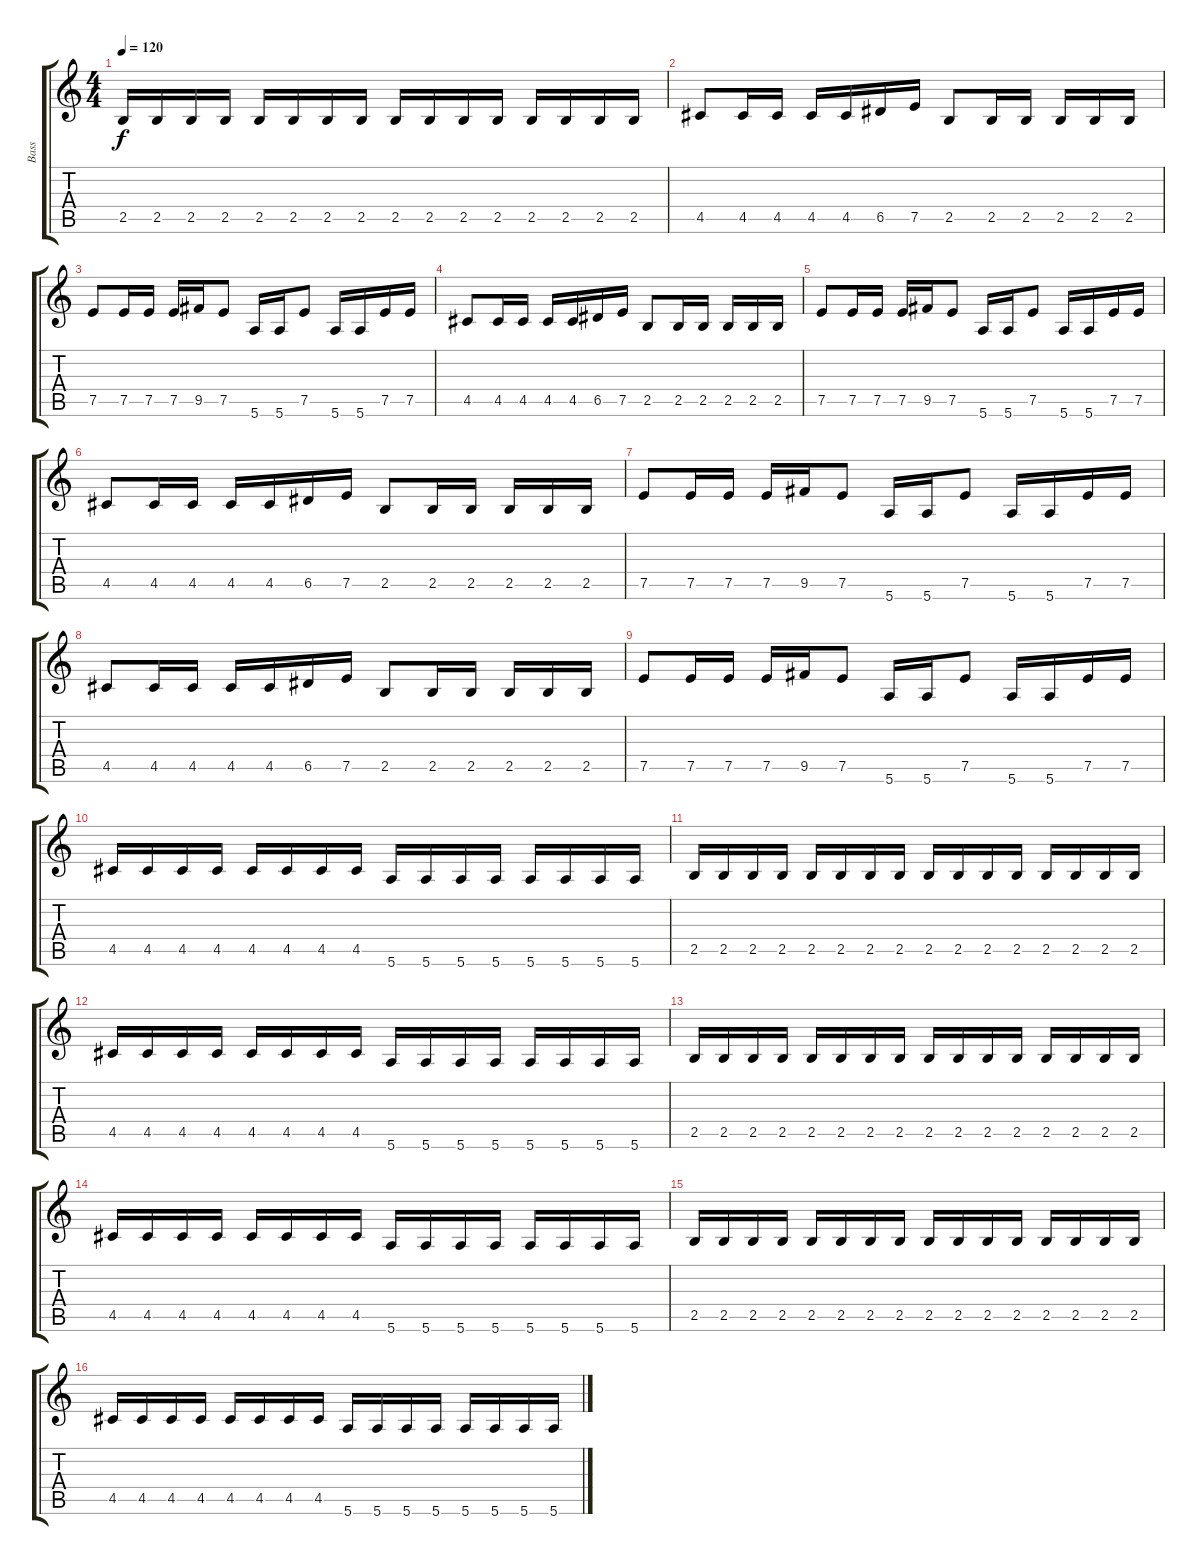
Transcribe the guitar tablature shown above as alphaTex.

\track ("Bass" "Bass") {instrument electricbassfinger}
\staff {score tabs}
\tuning (E4 B3 G3 D3 A2 E2) {hide}
\ts (4 4)
\tempo 120
\clef g2
\ks c
2.5.16{dy f} 2.5.16 2.5.16 2.5.16 2.5.16 2.5.16 2.5.16 2.5.16 2.5.16 2.5.16 2.5.16 2.5.16 2.5.16 2.5.16 2.5.16 2.5.16 |
4.5.8 4.5.16 4.5.16 4.5.16 4.5.16 6.5.16 7.5.16 2.5.8 2.5.16 2.5.16 2.5.16 2.5.16 2.5.16 |
7.5.8 7.5.16 7.5.16 7.5.16 9.5.16 7.5.8 5.6.16 5.6.16 7.5.8 5.6.16 5.6.16 7.5.16 7.5.16 |
4.5.8 4.5.16 4.5.16 4.5.16 4.5.16 6.5.16 7.5.16 2.5.8 2.5.16 2.5.16 2.5.16 2.5.16 2.5.16 |
7.5.8 7.5.16 7.5.16 7.5.16 9.5.16 7.5.8 5.6.16 5.6.16 7.5.8 5.6.16 5.6.16 7.5.16 7.5.16 |
4.5.8 4.5.16 4.5.16 4.5.16 4.5.16 6.5.16 7.5.16 2.5.8 2.5.16 2.5.16 2.5.16 2.5.16 2.5.16 |
7.5.8 7.5.16 7.5.16 7.5.16 9.5.16 7.5.8 5.6.16 5.6.16 7.5.8 5.6.16 5.6.16 7.5.16 7.5.16 |
4.5.8 4.5.16 4.5.16 4.5.16 4.5.16 6.5.16 7.5.16 2.5.8 2.5.16 2.5.16 2.5.16 2.5.16 2.5.16 |
7.5.8 7.5.16 7.5.16 7.5.16 9.5.16 7.5.8 5.6.16 5.6.16 7.5.8 5.6.16 5.6.16 7.5.16 7.5.16 |
4.5.16 4.5.16 4.5.16 4.5.16 4.5.16 4.5.16 4.5.16 4.5.16 5.6.16 5.6.16 5.6.16 5.6.16 5.6.16 5.6.16 5.6.16 5.6.16 |
2.5.16 2.5.16 2.5.16 2.5.16 2.5.16 2.5.16 2.5.16 2.5.16 2.5.16 2.5.16 2.5.16 2.5.16 2.5.16 2.5.16 2.5.16 2.5.16 |
4.5.16 4.5.16 4.5.16 4.5.16 4.5.16 4.5.16 4.5.16 4.5.16 5.6.16 5.6.16 5.6.16 5.6.16 5.6.16 5.6.16 5.6.16 5.6.16 |
2.5.16 2.5.16 2.5.16 2.5.16 2.5.16 2.5.16 2.5.16 2.5.16 2.5.16 2.5.16 2.5.16 2.5.16 2.5.16 2.5.16 2.5.16 2.5.16 |
4.5.16 4.5.16 4.5.16 4.5.16 4.5.16 4.5.16 4.5.16 4.5.16 5.6.16 5.6.16 5.6.16 5.6.16 5.6.16 5.6.16 5.6.16 5.6.16 |
2.5.16 2.5.16 2.5.16 2.5.16 2.5.16 2.5.16 2.5.16 2.5.16 2.5.16 2.5.16 2.5.16 2.5.16 2.5.16 2.5.16 2.5.16 2.5.16 |
4.5.16 4.5.16 4.5.16 4.5.16 4.5.16 4.5.16 4.5.16 4.5.16 5.6.16 5.6.16 5.6.16 5.6.16 5.6.16 5.6.16 5.6.16 5.6.16
